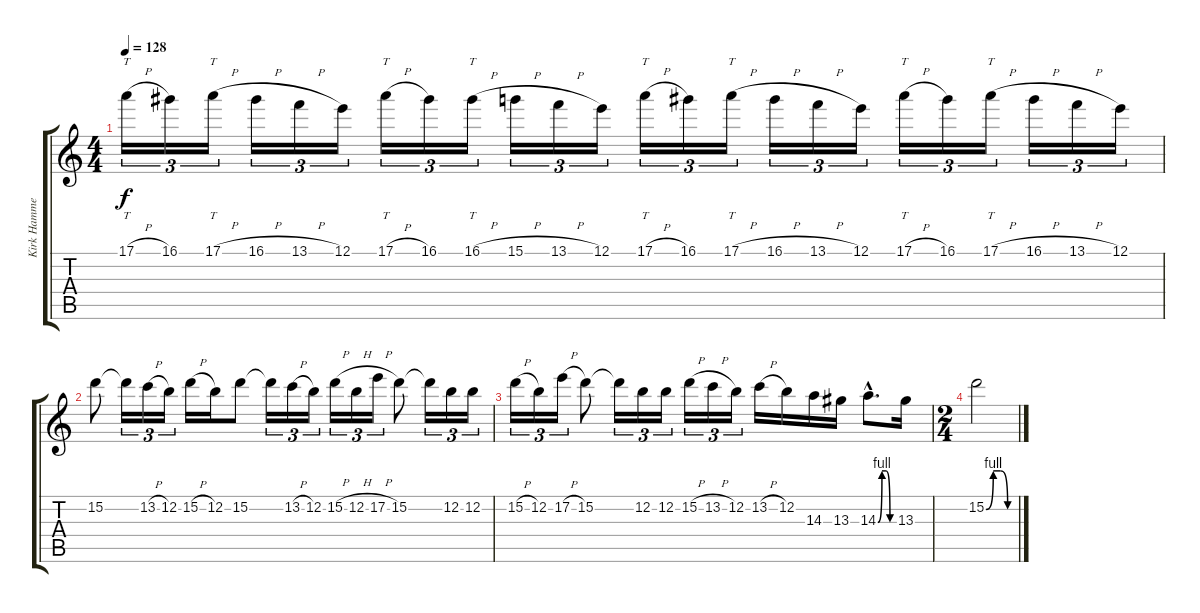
\track ("Kirk Hammett" "Kirk Hamme") {instrument distortionguitar}
\staff {score tabs}
\tuning (E4 B3 G3 D3 A2 E2) {hide}
\ts (4 4)
\tempo 128
\clef g2
\ks c
17.1{h}.16{tt tu (3 2) dy f} 16.1.16{tu (3 2)} 17.1{h}.16{tt tu (3 2)} 16.1{h}.16{tu (3 2)} 13.1{h}.16{tu (3 2)} 12.1.16{tu (3 2)} 17.1{h}.16{tt tu (3 2)} 16.1.16{tu (3 2)} 16.1{h}.16{tt tu (3 2)} 15.1{h}.16{tu (3 2)} 13.1{h}.16{tu (3 2)} 12.1.16{tu (3 2)} 17.1{h}.16{tt tu (3 2)} 16.1.16{tu (3 2)} 17.1{h}.16{tt tu (3 2)} 16.1{h}.16{tu (3 2)} 13.1{h}.16{tu (3 2)} 12.1.16{tu (3 2)} 17.1{h}.16{tt tu (3 2)} 16.1.16{tu (3 2)} 17.1{h}.16{tt tu (3 2)} 16.1{h}.16{tu (3 2)} 13.1{h}.16{tu (3 2)} 12.1.16{tu (3 2)} |
15.2.8 15.2{t}.16{tu (3 2)} 13.2{h}.16{tu (3 2)} 12.2.16{tu (3 2)} 15.2{h}.16 12.2.16 15.2.8 15.2{t}.16{tu (3 2)} 13.2{h}.16{tu (3 2)} 12.2.16{tu (3 2)} 15.2{h}.16{tu (3 2)} 12.2{h}.16{tu (3 2)} 17.2{h}.16{tu (3 2)} 15.2.8 15.2{t}.16{tu (3 2)} 12.2.16{tu (3 2)} 12.2.16{tu (3 2)} |
15.2{h}.16{tu (3 2)} 12.2.16{tu (3 2)} 17.2{h}.16{tu (3 2)} 15.2.8 15.2{t}.16{tu (3 2)} 12.2.16{tu (3 2)} 12.2.16{tu (3 2)} 15.2{h}.16{tu (3 2)} 13.2{h}.16{tu (3 2)} 12.2.16{tu (3 2)} 13.2{h}.16 12.2.16 14.3.16 13.3.16 14.3{be (custom 0 0 15 4 30 4 45 0 60 0) hac}.8{d} 13.3.16 |
\ts (2 4)
15.2{be (custom 0 0 15 4 30 4 45 0 60 0)}.2
